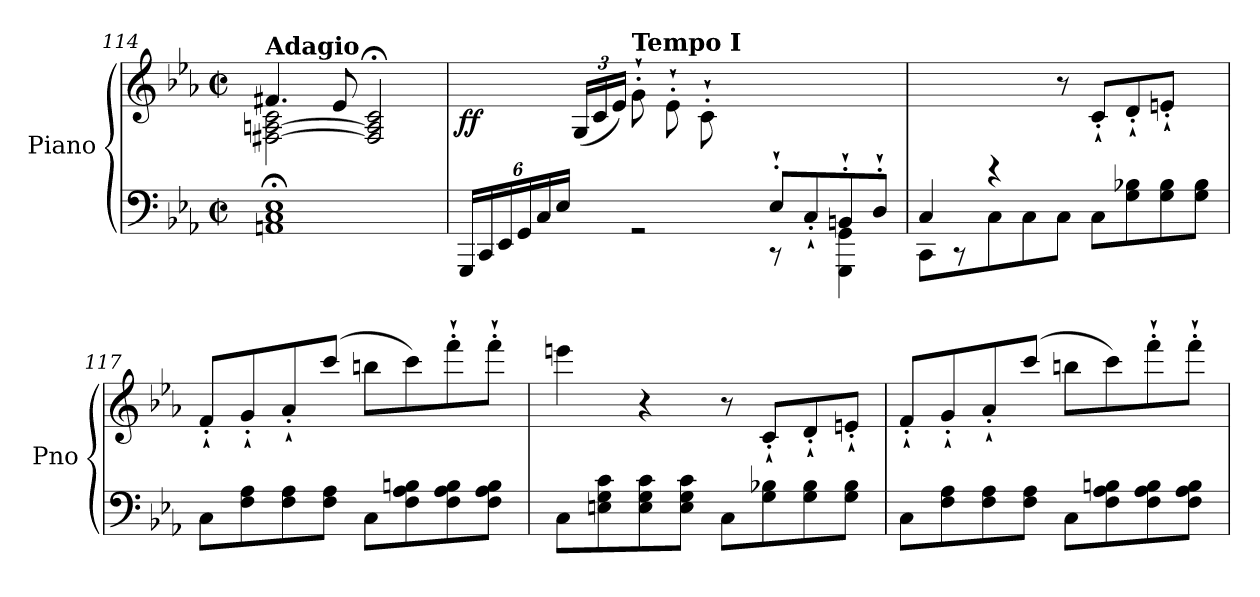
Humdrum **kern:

**kern	**kern	**dynam
*part1	*part1	*part1
*staff2	*staff1	*staff1/2
*I"Piano	*	*
*I'Pno	*	*
*clefF4	*clefG2	*
*k[b-e-a-]	*k[b-e-a-]	*
*E-:	*E-:	*
*M2/2	*M2/2	*
*met(c|)	*met(c|)	*
=114	=114	=114
*	*^	*
!	!LO:TX:a:B:t=Adagio	!	!
1AAn; 1C; 1E-;	[2F#X\ [2An\ 2c\	4.f#X/	.
.	.	8e-/	.
.	2F#/];< 2A/];< 2c/;<	2ryy	.
*	*v	*v	*
!!LO:LB:g=z
=115	=115	=115
*^	*	*
*	*Xbrackettup	*	*
*	*	*^	*
!	!	!LO:TX:a:B:t=Tempo I	!	!
!	!	!	!	!LO:DY:b
*	*	*v	*v	*
2.ryy	24GGG/LL	4ryy	ff
.	24CC/	.	.
.	24EE-/	.	.
.	24GG/	.	.
.	24C/	.	.
.	24E-/JJ	.	.
*	*	*Xbrackettup	*
.	8ryy	(<24G/LL	.
.	.	24c/	.
.	.	24e-/JJ)	.
!	!	!LO:TX:a:B:t=Tempo I	!
.	2r	8g'`\L	.
.	.	8e-'`\	.
.	.	8c'`\	.
8G'`/J	.	2ryy	.
8E-'`/L	8rCC	.	.
8C'`/	8ryy	.	.
8BBn'`/	4GGG\ 4GG\	.	.
8D'`/J	.	8ryy	.
=116	=116	=116	=116
4C/	8CC\L	4ryy	.
.	8rCC	.	.
2..ryy	8C\	4rGG	.
.	8C\	.	.
.	8C\J	8r	.
.	8C\L	8c'`/L	.
.	8G\ 8B-X\	8d'`/	.
.	8G\ 8B-\	8en'`/J	.
.	8G\ 8B-\J	8ryy	.
*v	*v	*	*
=117	=117	=117
8C\L	8f'`/L	.
8F\ 8A-\	8g'`/	.
8F\ 8A-\	8a-'`/	.
8F\ 8A-\J	(>8ccc/J	.
8C\L	8bbn\L	.
8F\ 8A-\ 8Bn\	8ccc\)	.
8F\ 8A-\ 8B\	8fff'`\	.
8F\ 8A-\ 8B\J	8fff'`\J	.
!!LO:LB:g=z
=118	=118	=118
8C\L	4eeen\	.
8En\ 8G\ 8c\	.	.
8E\ 8G\ 8c\	4r	.
8E\ 8G\ 8c\J	.	.
8C\L	8r	.
8G\ 8B-X\	8c'`/L	.
8G\ 8B-\	8d'`/	.
8G\ 8B-\J	8en'`/J	.
=119	=119	=119
8C\L	8f'`/L	.
8F\ 8A-\	8g'`/	.
8F\ 8A-\	8a-'`/	.
8F\ 8A-\J	(>8ccc/J	.
8C\L	8bbn\L	.
8F\ 8A-\ 8Bn\	8ccc\)	.
8F\ 8A-\ 8B\	8fff'`\	.
8F\ 8A-\ 8B\J	8fff'`\J	.
=	=	=
*-	*-	*-
